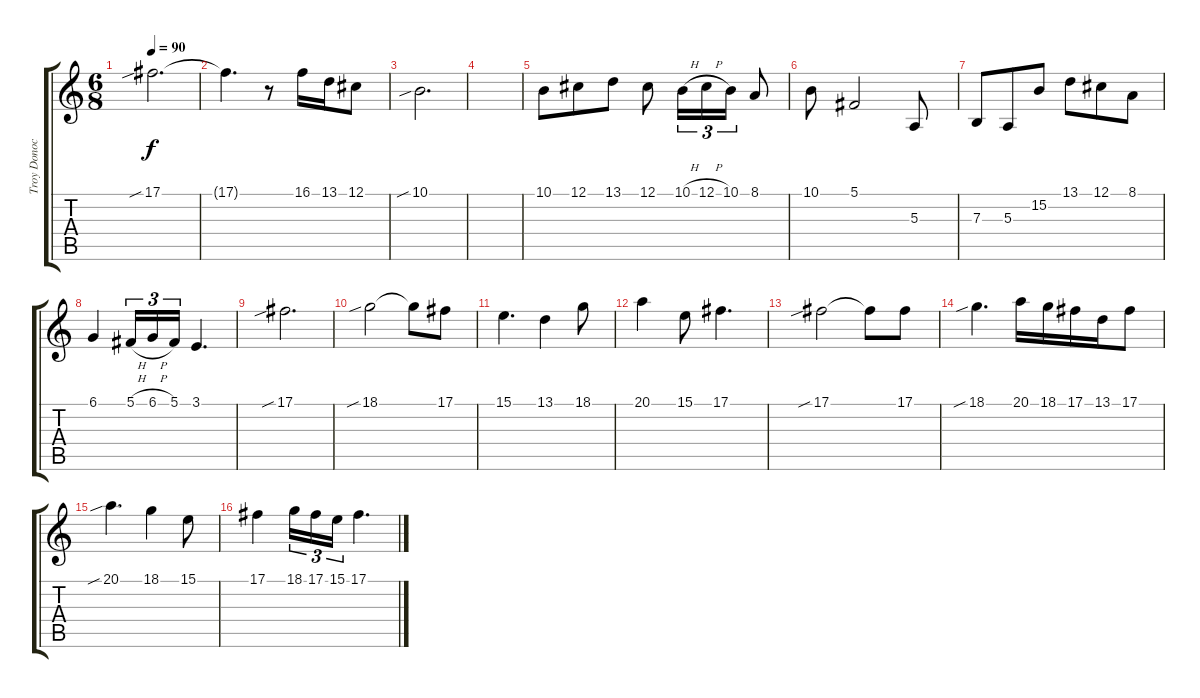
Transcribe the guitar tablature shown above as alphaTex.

\track ("Troy Donockley" "Troy Donoc") {instrument ocarina}
\staff {score tabs}
\tuning (Db4 Ab3 E3 B2 Gb2 Db2) {hide}
\ts (6 8)
\tempo 90
\clef g2
\ks c
17.1{sib}.2{d dy f} |
17.1{t}.4{d} r.8 16.1.16 13.1.16 12.1.8 |
10.1{sib}.2{d} |
|
10.1.8 12.1.8 13.1.8 12.1.8 10.1{h}.16{tu (3 2)} 12.1{h}.16{tu (3 2)} 10.1.16{tu (3 2)} 8.1.8 |
10.1.8 5.1.2 5.3.8 |
7.3.8 5.3.8 15.2.8 13.1.8 12.1.8 8.1.8 |
6.1.4 5.1{h}.16{tu (3 2)} 6.1{h}.16{tu (3 2)} 5.1.16{tu (3 2)} 3.1.4{d} |
17.1{sib}.2{d} |
18.1{sib}.2 18.1{t}.8 17.1.8 |
15.1.4{d} 13.1.4 18.1.8 |
20.1.4 15.1.8 17.1.4{d} |
17.1{sib}.2 17.1{t}.8 17.1.8 |
18.1{sib}.4{d} 20.1.16 18.1.16 17.1.16 13.1.16 17.1.8 |
20.1{sib}.4{d} 18.1.4 15.1.8 |
17.1.4 18.1.16{tu (3 2)} 17.1.16{tu (3 2)} 15.1.16{tu (3 2)} 17.1.4{d}
